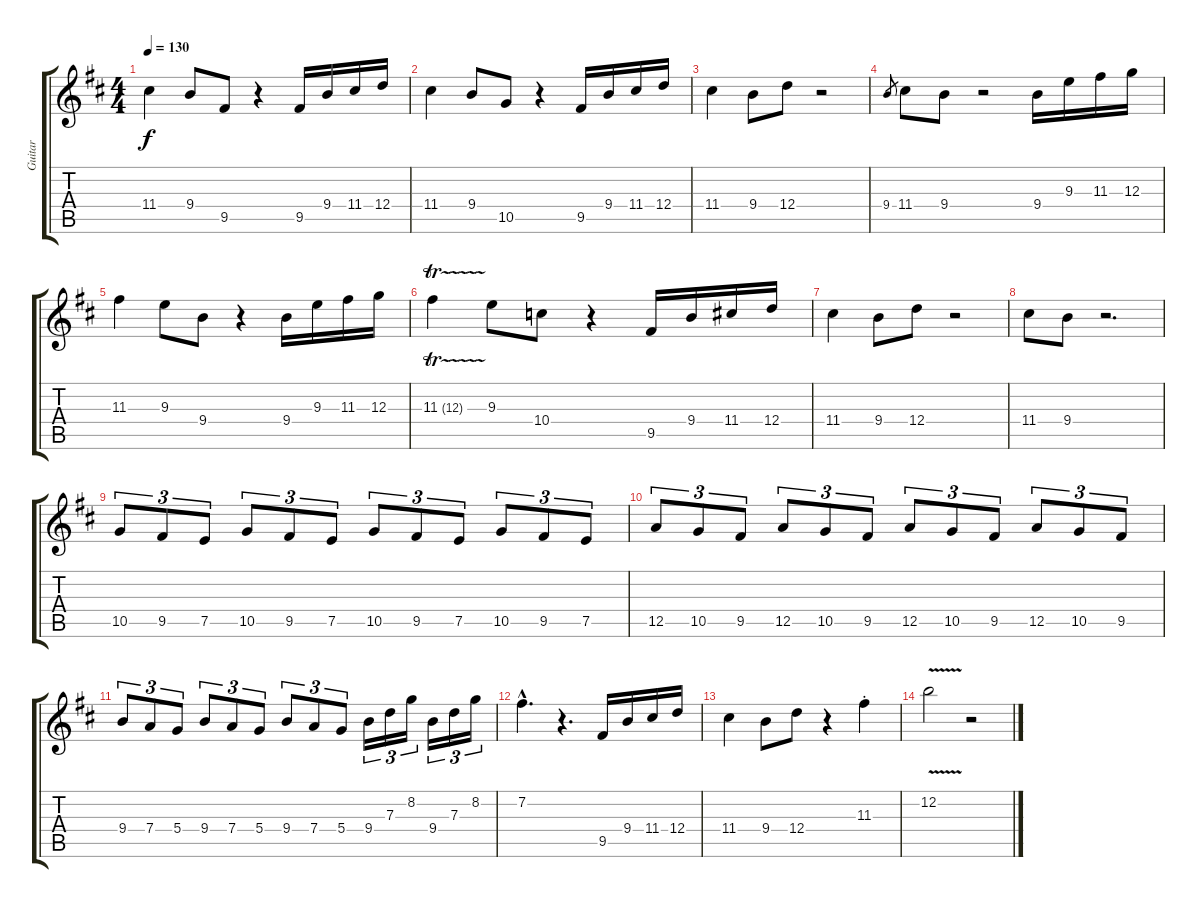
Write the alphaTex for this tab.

\track ("Guitar" "Guitar") {instrument distortionguitar}
\staff {score tabs}
\tuning (E4 B3 G3 D3 A2 E2) {hide}
\ts (4 4)
\tempo 130
\clef g2
\ks d
11.4.4{dy f} 9.4.8 9.5.8 r.4 9.5.16 9.4.16 11.4.16 12.4.16 |
11.4.4 9.4.8 10.5.8 r.4 9.5.16 9.4.16 11.4.16 12.4.16 |
11.4.4 9.4.8 12.4.8 r.2 |
9.4.8{gr} 11.4.8 9.4.8 r.2 9.4.16 9.3.16 11.3.16 12.3.16 |
11.3.4 9.3.8 9.4.8 r.4 9.4.16 9.3.16 11.3.16 12.3.16 |
11.3{tr (12 16)}.4 9.3.8 10.4.8 r.4 9.5.16 9.4.16 11.4.16 12.4.16 |
11.4.4 9.4.8 12.4.8 r.2 |
11.4.8 9.4.8 r.2{d} |
10.5.8{tu (3 2)} 9.5.8{tu (3 2)} 7.5.8{tu (3 2)} 10.5.8{tu (3 2)} 9.5.8{tu (3 2)} 7.5.8{tu (3 2)} 10.5.8{tu (3 2)} 9.5.8{tu (3 2)} 7.5.8{tu (3 2)} 10.5.8{tu (3 2)} 9.5.8{tu (3 2)} 7.5.8{tu (3 2)} |
12.5.8{tu (3 2)} 10.5.8{tu (3 2)} 9.5.8{tu (3 2)} 12.5.8{tu (3 2)} 10.5.8{tu (3 2)} 9.5.8{tu (3 2)} 12.5.8{tu (3 2)} 10.5.8{tu (3 2)} 9.5.8{tu (3 2)} 12.5.8{tu (3 2)} 10.5.8{tu (3 2)} 9.5.8{tu (3 2)} |
9.4.8{tu (3 2)} 7.4.8{tu (3 2)} 5.4.8{tu (3 2)} 9.4.8{tu (3 2)} 7.4.8{tu (3 2)} 5.4.8{tu (3 2)} 9.4.8{tu (3 2)} 7.4.8{tu (3 2)} 5.4.8{tu (3 2)} 9.4.16{tu (3 2)} 7.3.16{tu (3 2)} 8.2.16{tu (3 2)} 9.4.16{tu (3 2)} 7.3.16{tu (3 2)} 8.2.16{tu (3 2)} |
7.2{hac}.4{d} r.4{d} 9.5.16 9.4.16 11.4.16 12.4.16 |
11.4.4 9.4.8 12.4.8 r.4 11.3{st}.4 |
12.2{v}.2 r.2
